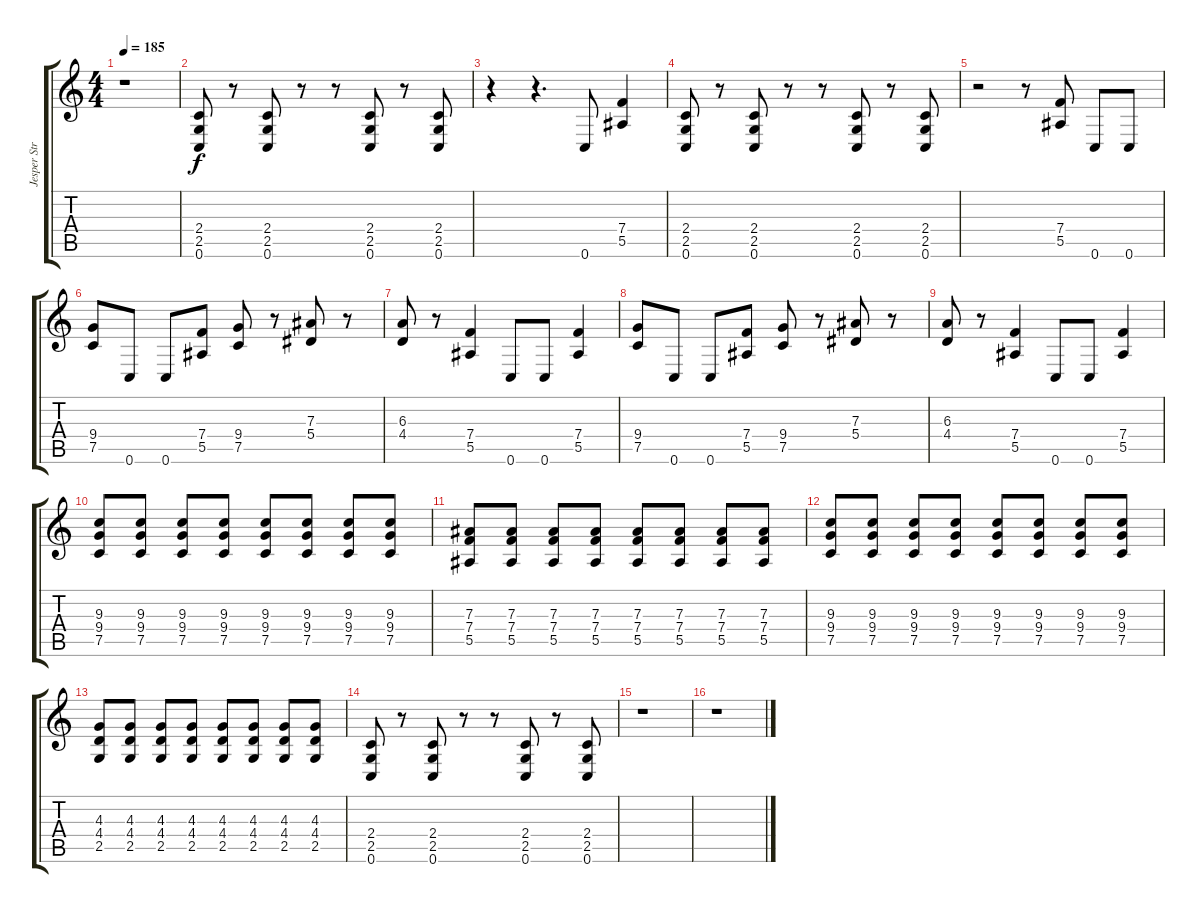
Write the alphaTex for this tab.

\track ("Jesper Strömblad" "Jesper Str") {instrument distortionguitar}
\staff {score tabs}
\tuning (C4 G3 Eb3 Bb2 F2 C2) {hide}
\ts (4 4)
\tempo 185
\clef g2
\ks c
r.1{dy f} |
(2.4 2.5 0.6).8 r.8 (2.4 2.5 0.6).8 r.8 r.8 (2.4 2.5 0.6).8 r.8 (2.4 2.5 0.6).8 |
r.4 r.4{d} 0.6.8 (7.4 5.5).4 |
(2.4 2.5 0.6).8 r.8 (2.4 2.5 0.6).8 r.8 r.8 (2.4 2.5 0.6).8 r.8 (2.4 2.5 0.6).8 |
r.2 r.8 (7.4 5.5).8 0.6.8 0.6.8 |
(9.4 7.5).8 0.6.8 0.6.8 (7.4 5.5).8 (9.4 7.5).8 r.8 (7.3 5.4).8 r.8 |
(6.3 4.4).8 r.8 (7.4 5.5).4 0.6.8 0.6.8 (7.4 5.5).4 |
(9.4 7.5).8 0.6.8 0.6.8 (7.4 5.5).8 (9.4 7.5).8 r.8 (7.3 5.4).8 r.8 |
(6.3 4.4).8 r.8 (7.4 5.5).4 0.6.8 0.6.8 (7.4 5.5).4 |
(9.3 9.4 7.5).8 (9.3 9.4 7.5).8 (9.3 9.4 7.5).8 (9.3 9.4 7.5).8 (9.3 9.4 7.5).8 (9.3 9.4 7.5).8 (9.3 9.4 7.5).8 (9.3 9.4 7.5).8 |
(7.3 7.4 5.5).8 (7.3 7.4 5.5).8 (7.3 7.4 5.5).8 (7.3 7.4 5.5).8 (7.3 7.4 5.5).8 (7.3 7.4 5.5).8 (7.3 7.4 5.5).8 (7.3 7.4 5.5).8 |
(9.3 9.4 7.5).8 (9.3 9.4 7.5).8 (9.3 9.4 7.5).8 (9.3 9.4 7.5).8 (9.3 9.4 7.5).8 (9.3 9.4 7.5).8 (9.3 9.4 7.5).8 (9.3 9.4 7.5).8 |
(4.3 4.4 2.5).8 (4.3 4.4 2.5).8 (4.3 4.4 2.5).8 (4.3 4.4 2.5).8 (4.3 4.4 2.5).8 (4.3 4.4 2.5).8 (4.3 4.4 2.5).8 (4.3 4.4 2.5).8 |
(2.4 2.5 0.6).8 r.8 (2.4 2.5 0.6).8 r.8 r.8 (2.4 2.5 0.6).8 r.8 (2.4 2.5 0.6).8 |
r.1 |
r.1
